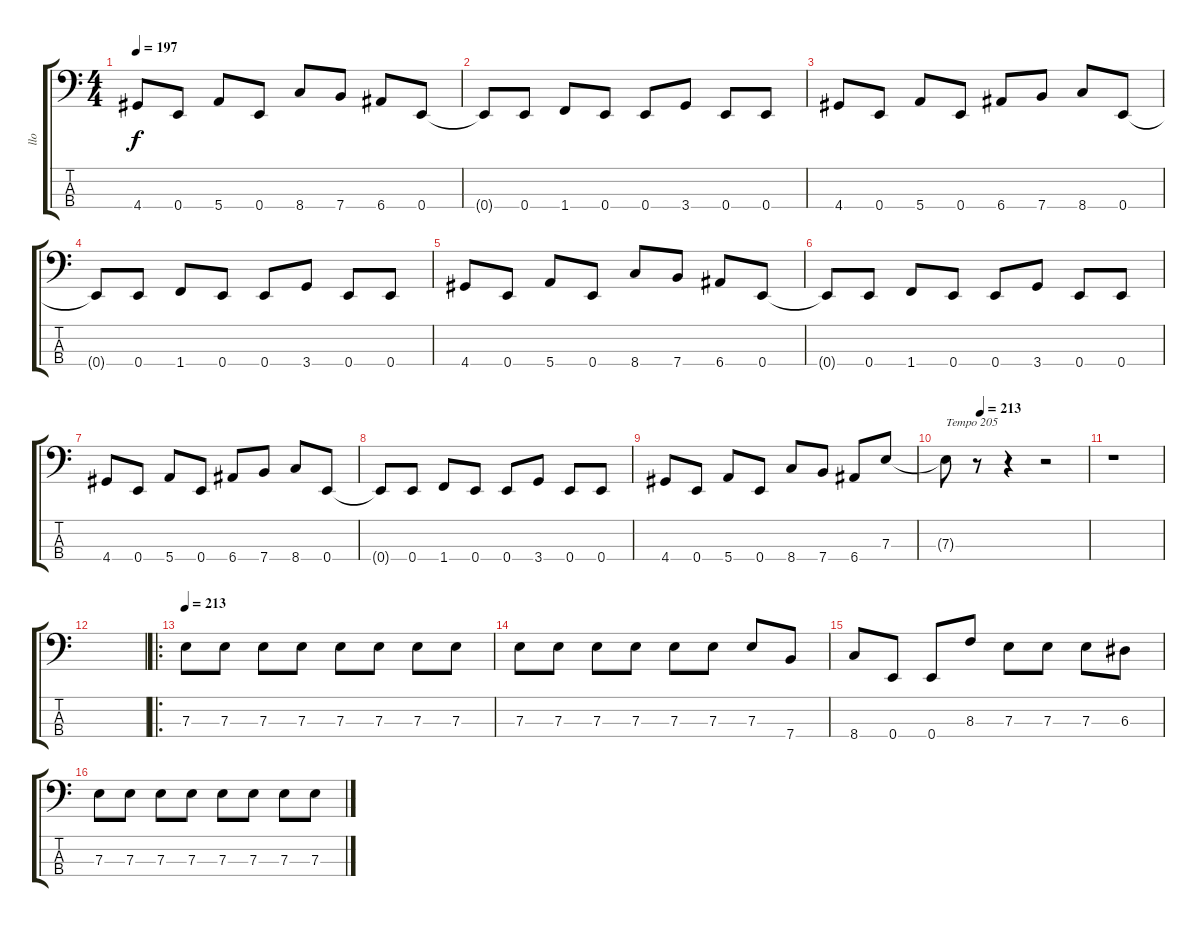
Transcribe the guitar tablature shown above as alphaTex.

\track ("llo" "llo") {solo instrument electricbasspick}
\staff {score tabs}
\tuning (G2 D2 A1 E1) {hide}
\ts (4 4)
\tempo 197
\clef f4
\ks c
4.4.8{dy f} 0.4.8 5.4.8 0.4.8 8.4.8 7.4.8 6.4.8 0.4.8 |
0.4{t}.8 0.4.8 1.4.8 0.4.8 0.4.8 3.4.8 0.4.8 0.4.8 |
4.4.8 0.4.8 5.4.8 0.4.8 6.4.8 7.4.8 8.4.8 0.4.8 |
0.4{t}.8 0.4.8 1.4.8 0.4.8 0.4.8 3.4.8 0.4.8 0.4.8 |
4.4.8 0.4.8 5.4.8 0.4.8 8.4.8 7.4.8 6.4.8 0.4.8 |
0.4{t}.8 0.4.8 1.4.8 0.4.8 0.4.8 3.4.8 0.4.8 0.4.8 |
4.4.8 0.4.8 5.4.8 0.4.8 6.4.8 7.4.8 8.4.8 0.4.8 |
0.4{t}.8 0.4.8 1.4.8 0.4.8 0.4.8 3.4.8 0.4.8 0.4.8 |
4.4.8 0.4.8 5.4.8 0.4.8 8.4.8 7.4.8 6.4.8 7.3.8 |
\tempo (213 0.25)
7.3{t}.8{txt "Tempo 205"} r.8 r.4 r.2 |
r.1 |
|
\ro
\tempo 213
7.3.8 7.3.8 7.3.8 7.3.8 7.3.8 7.3.8 7.3.8 7.3.8 |
7.3.8 7.3.8 7.3.8 7.3.8 7.3.8 7.3.8 7.3.8 7.4.8 |
8.4.8 0.4.8 0.4.8 8.3.8 7.3.8 7.3.8 7.3.8 6.3.8 |
7.3.8 7.3.8 7.3.8 7.3.8 7.3.8 7.3.8 7.3.8 7.3.8
